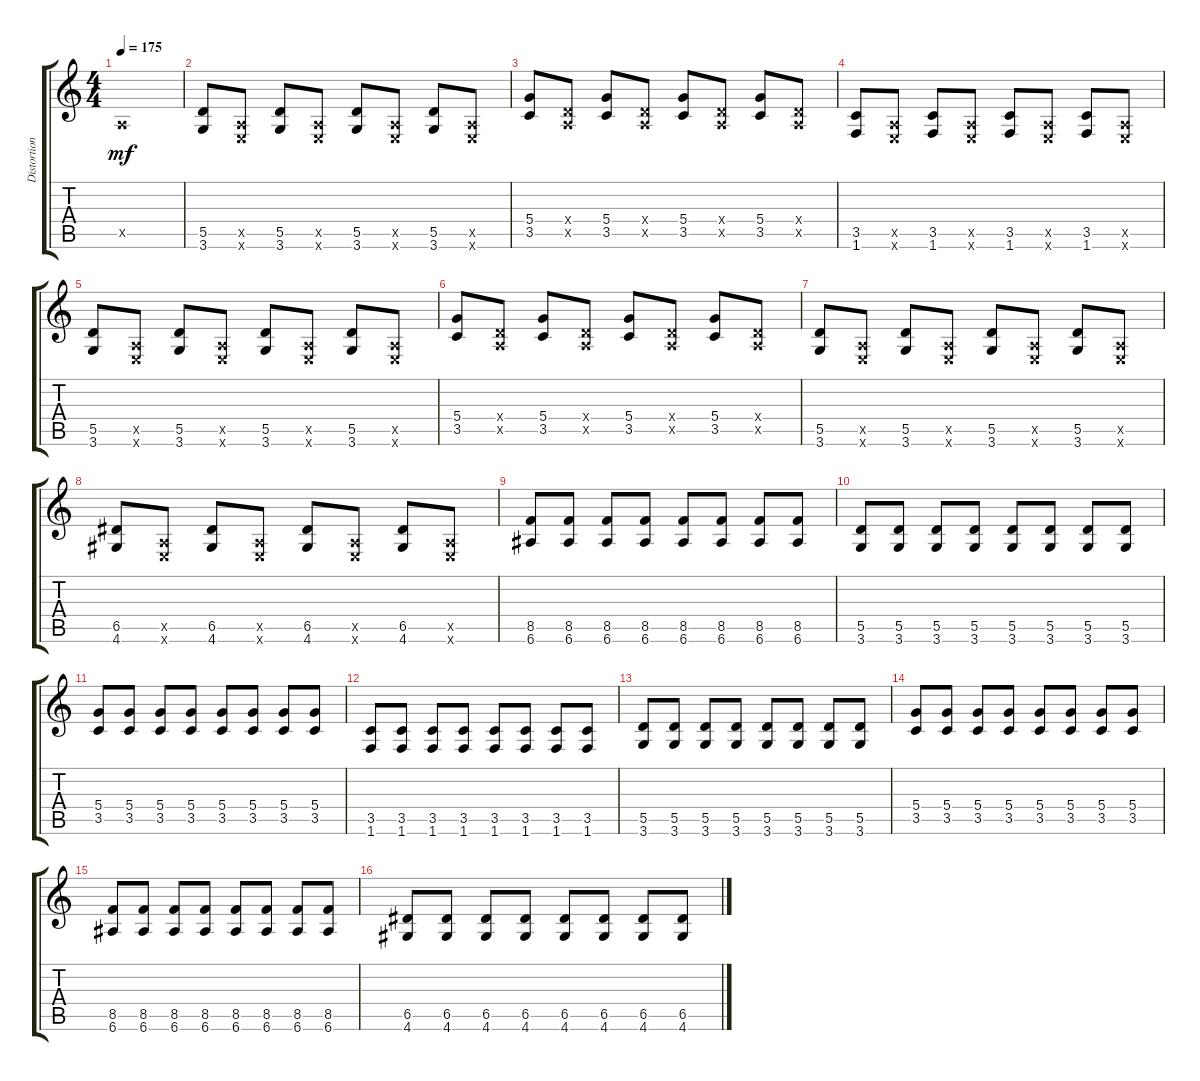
\track ("Distortion Guitar" "Distortion") {instrument distortionguitar}
\staff {score tabs}
\tuning (E4 B3 G3 D3 A2 E2) {hide}
\ts (4 4)
\tempo 175
\clef g2
\ks c
0.5{x}.1{dy mf instrument distortionguitar} |
(5.5 3.6).8 (0.5{x} 0.6{x}).8 (5.5 3.6).8 (0.5{x} 0.6{x}).8 (5.5 3.6).8 (0.5{x} 0.6{x}).8 (5.5 3.6).8 (0.5{x} 0.6{x}).8 |
(5.4 3.5).8 (0.4{x} 0.5{x}).8 (5.4 3.5).8 (0.4{x} 0.5{x}).8 (5.4 3.5).8 (0.4{x} 0.5{x}).8 (5.4 3.5).8 (0.4{x} 0.5{x}).8 |
(3.5 1.6).8 (0.5{x} 0.6{x}).8 (3.5 1.6).8 (0.5{x} 0.6{x}).8 (3.5 1.6).8 (0.5{x} 0.6{x}).8 (3.5 1.6).8 (0.5{x} 0.6{x}).8 |
(5.5 3.6).8 (0.5{x} 0.6{x}).8 (5.5 3.6).8 (0.5{x} 0.6{x}).8 (5.5 3.6).8 (0.5{x} 0.6{x}).8 (5.5 3.6).8 (0.5{x} 0.6{x}).8 |
(5.4 3.5).8 (0.4{x} 0.5{x}).8 (5.4 3.5).8 (0.4{x} 0.5{x}).8 (5.4 3.5).8 (0.4{x} 0.5{x}).8 (5.4 3.5).8 (0.4{x} 0.5{x}).8 |
(5.5 3.6).8 (0.5{x} 0.6{x}).8 (5.5 3.6).8 (0.5{x} 0.6{x}).8 (5.5 3.6).8 (0.5{x} 0.6{x}).8 (5.5 3.6).8 (0.5{x} 0.6{x}).8 |
(6.5 4.6).8 (0.5{x} 0.6{x}).8 (6.5 4.6).8 (0.5{x} 0.6{x}).8 (6.5 4.6).8 (0.5{x} 0.6{x}).8 (6.5 4.6).8 (0.5{x} 0.6{x}).8 |
(8.5 6.6).8 (8.5 6.6).8 (8.5 6.6).8 (8.5 6.6).8 (8.5 6.6).8 (8.5 6.6).8 (8.5 6.6).8 (8.5 6.6).8 |
(5.5 3.6).8 (5.5 3.6).8 (5.5 3.6).8 (5.5 3.6).8 (5.5 3.6).8 (5.5 3.6).8 (5.5 3.6).8 (5.5 3.6).8 |
(5.4 3.5).8 (5.4 3.5).8 (5.4 3.5).8 (5.4 3.5).8 (5.4 3.5).8 (5.4 3.5).8 (5.4 3.5).8 (5.4 3.5).8 |
(3.5 1.6).8 (3.5 1.6).8 (3.5 1.6).8 (3.5 1.6).8 (3.5 1.6).8 (3.5 1.6).8 (3.5 1.6).8 (3.5 1.6).8 |
(5.5 3.6).8 (5.5 3.6).8 (5.5 3.6).8 (5.5 3.6).8 (5.5 3.6).8 (5.5 3.6).8 (5.5 3.6).8 (5.5 3.6).8 |
(5.4 3.5).8 (5.4 3.5).8 (5.4 3.5).8 (5.4 3.5).8 (5.4 3.5).8 (5.4 3.5).8 (5.4 3.5).8 (5.4 3.5).8 |
(8.5 6.6).8 (8.5 6.6).8 (8.5 6.6).8 (8.5 6.6).8 (8.5 6.6).8 (8.5 6.6).8 (8.5 6.6).8 (8.5 6.6).8 |
(6.5 4.6).8 (6.5 4.6).8 (6.5 4.6).8 (6.5 4.6).8 (6.5 4.6).8 (6.5 4.6).8 (6.5 4.6).8 (6.5 4.6).8
